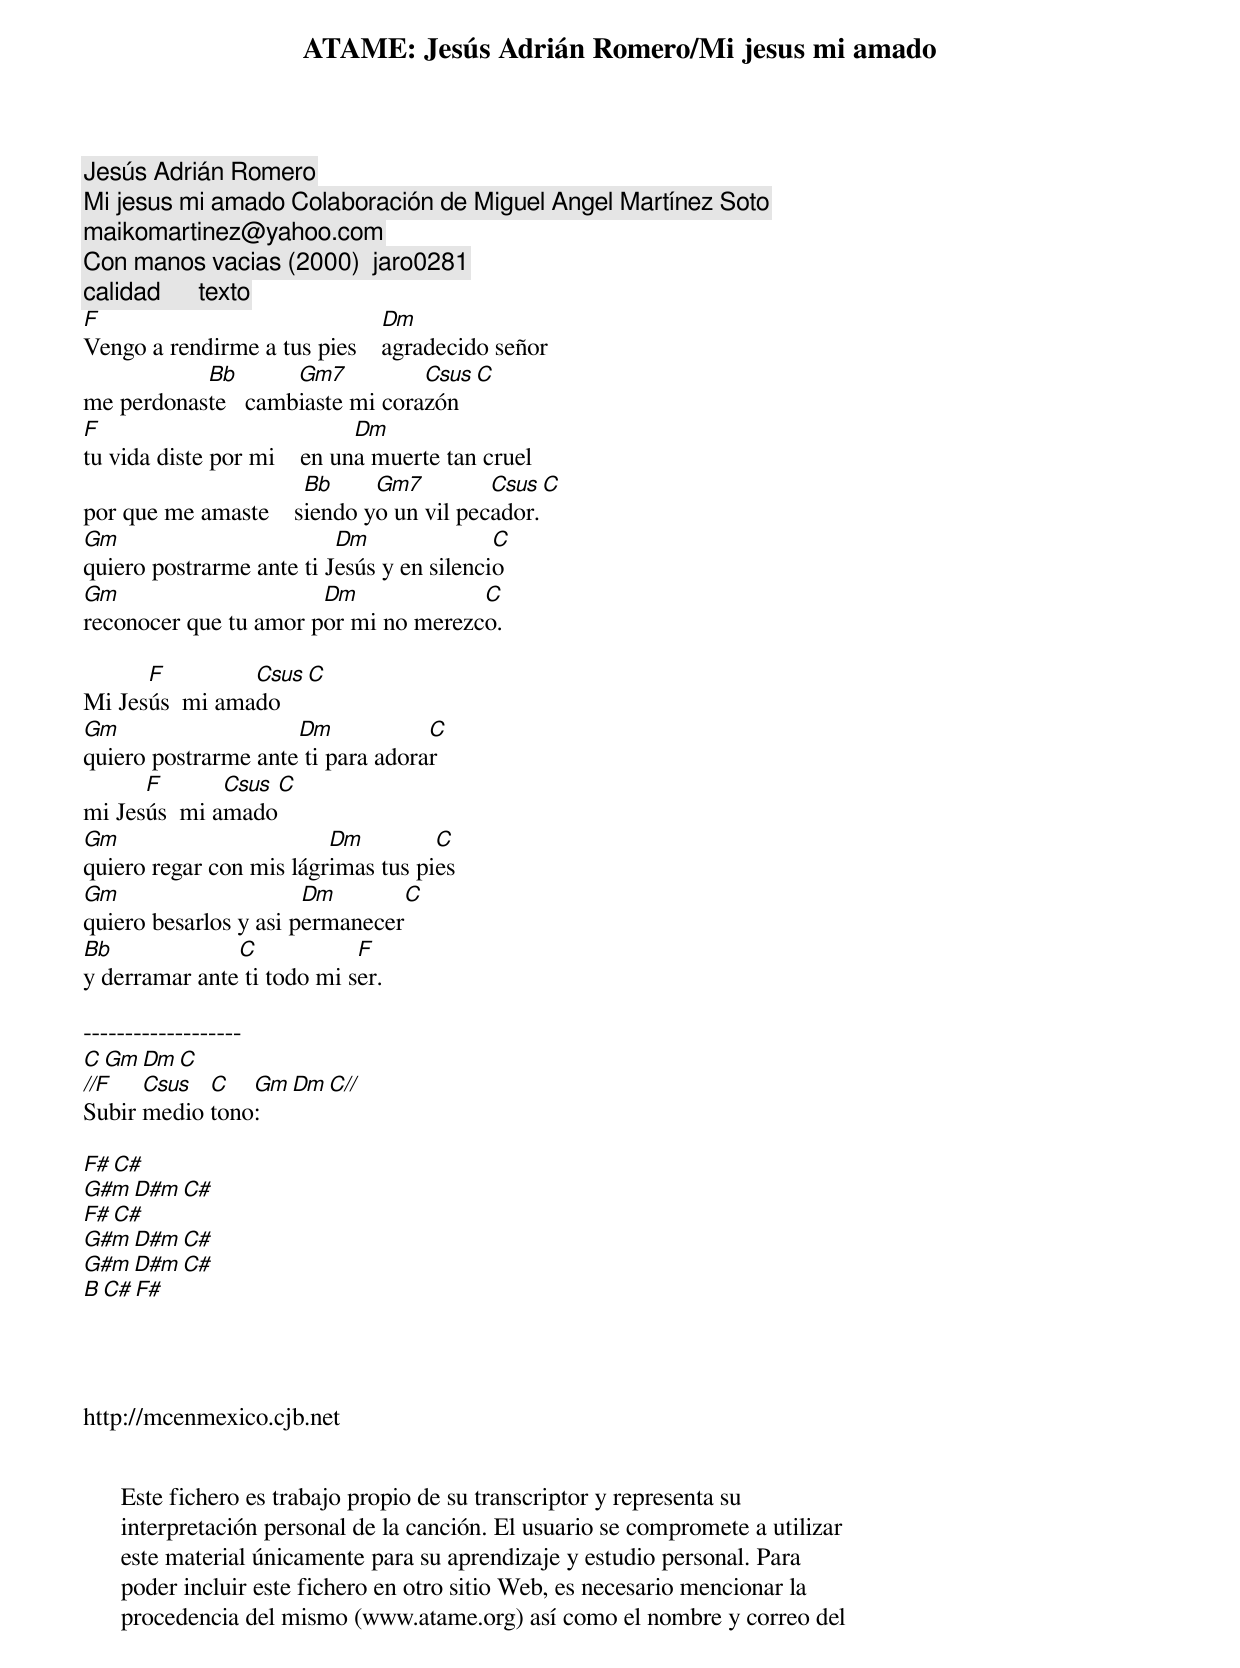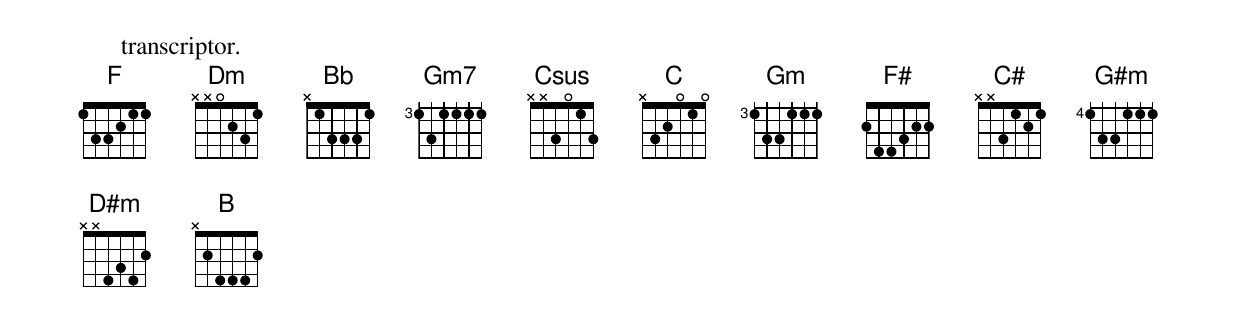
ATAME: Jesús Adrián Romero/Mi jesus mi amado

      Jesús Adrián Romero
      Mi jesus mi amado Colaboración de Miguel Angel Martínez Soto
      maikomartinez@yahoo.com
      Con manos vacias (2000)  jaro0281
      calidad      texto
F                              Dm
Vengo a rendirme a tus pies    agradecido señor
           Bb       Gm7          Csus    C
me perdonaste   cambiaste mi corazón
F                            Dm
tu vida diste por mi    en una muerte tan cruel
                      Bb     Gm7         Csus   C
por que me amaste    siendo yo un vil pecador.
Gm                        Dm               C
quiero postrarme ante ti Jesús y en silencio
Gm                     Dm             C
reconocer que tu amor por mi no merezco.

      F         Csus  C
Mi Jesús  mi amado
Gm                   Dm            C
quiero postrarme ante ti para adorar
      F       Csus    C
mi Jesús  mi amado
Gm                       Dm         C
quiero regar con mis lágrimas tus pies
Gm                     Dm       C
quiero besarlos y asi permanecer
Bb             C            F
y derramar ante ti todo mi ser.

-------------------
C   Gm  Dm  C
//F   Csus  C   Gm  Dm  C//
Subir medio tono:

F#       C#
G#m    D#m     C#
F#       C#
G#m    D#m     C#
G#m    D#m     C#
B         C#        F#




http://mcenmexico.cjb.net


      Este fichero es trabajo propio de su transcriptor y representa su
      interpretación personal de la canción. El usuario se compromete a utilizar
      este material únicamente para su aprendizaje y estudio personal. Para
      poder incluir este fichero en otro sitio Web, es necesario mencionar la
      procedencia del mismo (www.atame.org) así como el nombre y correo del
      transcriptor.
